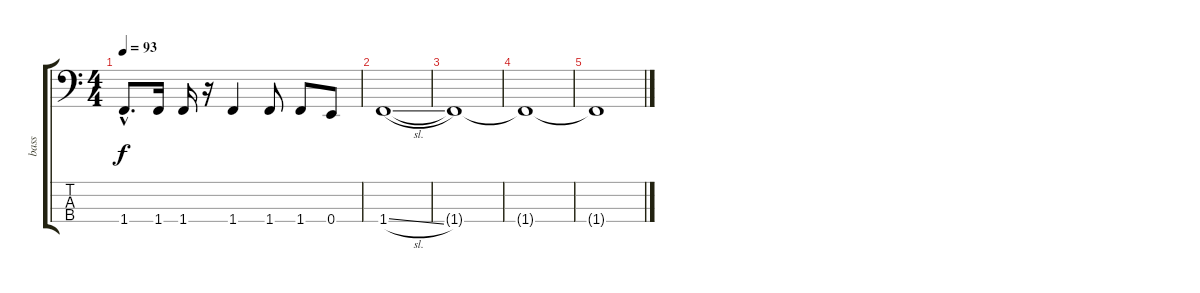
\track ("bass" "bass") {instrument electricbassfinger}
\staff {score tabs}
\tuning (G2 D2 A1 E1) {hide}
\ts (4 4)
\tempo 93
\clef f4
\ks c
1.4{hac}.8{d dy f} 1.4.16 1.4.16 r.16 1.4.4 1.4.8 1.4.8 0.4.8 |
1.4{sl}.1 |
1.4{t}.1 |
1.4{t}.1 |
1.4{t}.1
